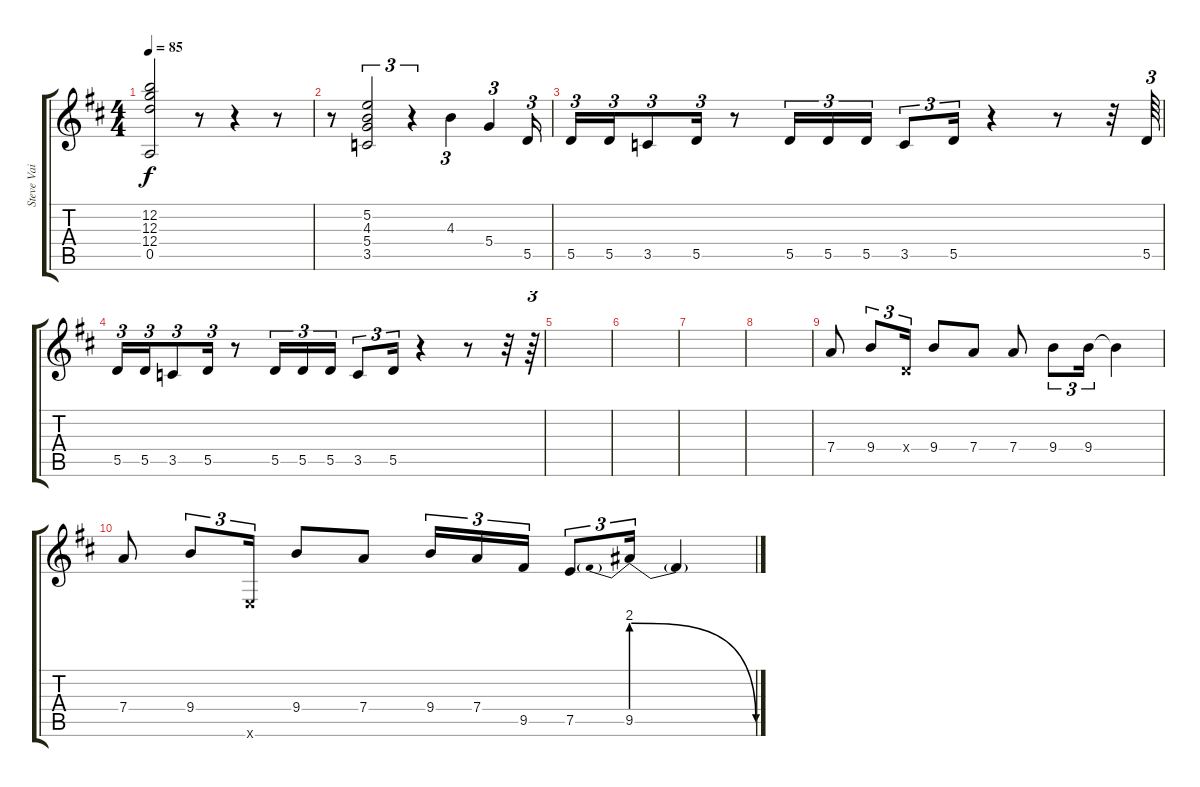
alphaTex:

\track ("Steve Vai rythm" "Steve Vai ") {instrument distortionguitar}
\staff {score tabs}
\tuning (E4 B3 G3 D3 A2 E2) {hide}
\ts (4 4)
\tempo 85
\clef g2
\ks d
(12.2{t} 12.3{t} 12.4{t} 0.5{t}).2{dy f} r.8 r.4 r.8 |
r.8 (5.2 4.3 5.4 3.5).2{tu (3 2)} r.4{tu (3 2)} 4.3.4{tu (3 2)} 5.4.4{tu (3 2)} 5.5.16{tu (3 2)} |
5.5.16{tu (3 2)} 5.5.16{tu (3 2)} 3.5.8{tu (3 2)} 5.5.16{tu (3 2)} r.8 5.5.16{tu (3 2)} 5.5.16{tu (3 2)} 5.5.16{tu (3 2)} 3.5.8{tu (3 2)} 5.5.16{tu (3 2)} r.4 r.8 r.32 5.5.64{tu (3 2)} |
5.5.16{tu (3 2)} 5.5.16{tu (3 2)} 3.5.8{tu (3 2)} 5.5.16{tu (3 2)} r.8 5.5.16{tu (3 2)} 5.5.16{tu (3 2)} 5.5.16{tu (3 2)} 3.5.8{tu (3 2)} 5.5.16{tu (3 2)} r.4 r.8 r.32 r.64{tu (3 2)} |
|
|
|
|
7.4.8 9.4.8{tu (3 2)} 0.4{x}.16{tu (3 2)} 9.4.8 7.4.8 7.4.8 9.4.8{tu (3 2)} 9.4.16{tu (3 2)} 9.4{t}.4 |
7.4.8 9.4.8{tu (3 2)} 0.6{x}.16{tu (3 2)} 9.4.8 7.4.8 9.4.16{tu (3 2)} 7.4.16{tu (3 2)} 9.5.16{tu (3 2)} 7.5.8{tu (3 2)} 9.5{be (prebendrelease 0 8 60 0)}.16{tu (3 2)} 9.5{t}.4
